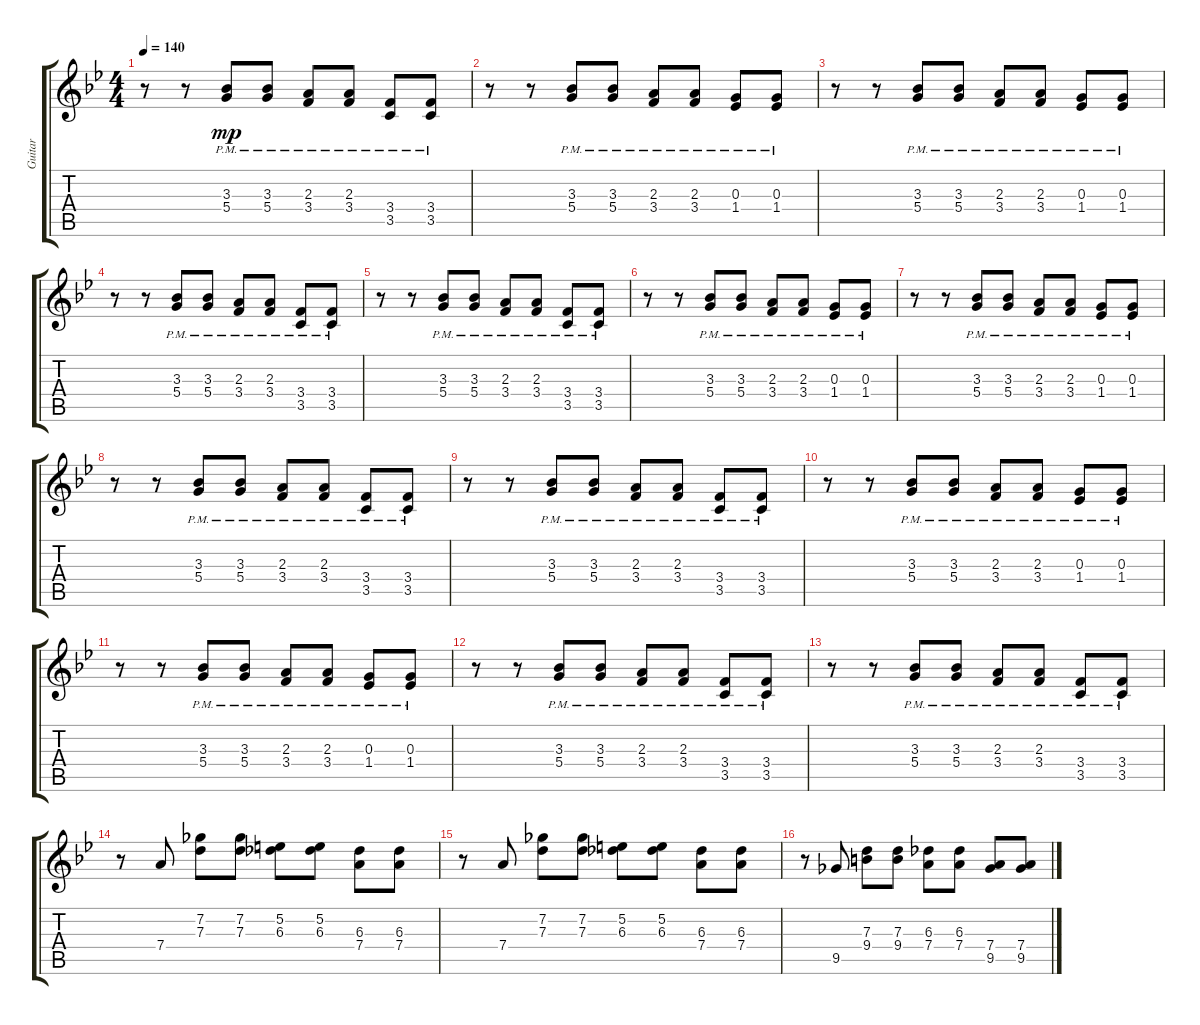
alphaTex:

\track ("Guitar" "Guitar") {instrument electricguitarclean}
\staff {score tabs}
\tuning (E4 B3 G3 D3 A2 E2) {hide}
\ts (4 4)
\tempo 140
\clef g2
\ks bb
r.8{dy mp} r.8 (3.3{pm} 5.4{pm}).8 (3.3{pm} 5.4{pm}).8 (2.3{pm} 3.4{pm}).8 (2.3{pm} 3.4{pm}).8 (3.4{pm} 3.5{pm}).8 (3.4{pm} 3.5{pm}).8 |
r.8 r.8 (3.3{pm} 5.4{pm}).8 (3.3{pm} 5.4{pm}).8 (2.3{pm} 3.4{pm}).8 (2.3{pm} 3.4{pm}).8 (0.3{pm} 1.4{pm}).8 (0.3{pm} 1.4{pm}).8 |
r.8 r.8 (3.3{pm} 5.4{pm}).8 (3.3{pm} 5.4{pm}).8 (2.3{pm} 3.4{pm}).8 (2.3{pm} 3.4{pm}).8 (0.3{pm} 1.4{pm}).8 (0.3{pm} 1.4{pm}).8 |
r.8 r.8 (3.3{pm} 5.4{pm}).8 (3.3{pm} 5.4{pm}).8 (2.3{pm} 3.4{pm}).8 (2.3{pm} 3.4{pm}).8 (3.4{pm} 3.5{pm}).8 (3.4{pm} 3.5{pm}).8 |
r.8 r.8 (3.3{pm} 5.4{pm}).8 (3.3{pm} 5.4{pm}).8 (2.3{pm} 3.4{pm}).8 (2.3{pm} 3.4{pm}).8 (3.4{pm} 3.5{pm}).8 (3.4{pm} 3.5{pm}).8 |
r.8 r.8 (3.3{pm} 5.4{pm}).8 (3.3{pm} 5.4{pm}).8 (2.3{pm} 3.4{pm}).8 (2.3{pm} 3.4{pm}).8 (0.3{pm} 1.4{pm}).8 (0.3{pm} 1.4{pm}).8 |
r.8 r.8 (3.3{pm} 5.4{pm}).8 (3.3{pm} 5.4{pm}).8 (2.3{pm} 3.4{pm}).8 (2.3{pm} 3.4{pm}).8 (0.3{pm} 1.4{pm}).8 (0.3{pm} 1.4{pm}).8 |
r.8 r.8 (3.3{pm} 5.4{pm}).8 (3.3{pm} 5.4{pm}).8 (2.3{pm} 3.4{pm}).8 (2.3{pm} 3.4{pm}).8 (3.4{pm} 3.5{pm}).8 (3.4{pm} 3.5{pm}).8 |
r.8 r.8 (3.3{pm} 5.4{pm}).8 (3.3{pm} 5.4{pm}).8 (2.3{pm} 3.4{pm}).8 (2.3{pm} 3.4{pm}).8 (3.4{pm} 3.5{pm}).8 (3.4{pm} 3.5{pm}).8 |
r.8 r.8 (3.3{pm} 5.4{pm}).8 (3.3{pm} 5.4{pm}).8 (2.3{pm} 3.4{pm}).8 (2.3{pm} 3.4{pm}).8 (0.3{pm} 1.4{pm}).8 (0.3{pm} 1.4{pm}).8 |
r.8 r.8 (3.3{pm} 5.4{pm}).8 (3.3{pm} 5.4{pm}).8 (2.3{pm} 3.4{pm}).8 (2.3{pm} 3.4{pm}).8 (0.3{pm} 1.4{pm}).8 (0.3{pm} 1.4{pm}).8 |
r.8 r.8 (3.3{pm} 5.4{pm}).8 (3.3{pm} 5.4{pm}).8 (2.3{pm} 3.4{pm}).8 (2.3{pm} 3.4{pm}).8 (3.4{pm} 3.5{pm}).8 (3.4{pm} 3.5{pm}).8 |
r.8 r.8 (3.3{pm} 5.4{pm}).8 (3.3{pm} 5.4{pm}).8 (2.3{pm} 3.4{pm}).8 (2.3{pm} 3.4{pm}).8 (3.4{pm} 3.5{pm}).8 (3.4{pm} 3.5{pm}).8 |
r.8 7.4.8 (7.2 7.3).8 (7.2 7.3).8 (5.2 6.3).8 (5.2 6.3).8 (6.3 7.4).8 (6.3 7.4).8 |
r.8 7.4.8 (7.2 7.3).8 (7.2 7.3).8 (5.2 6.3).8 (5.2 6.3).8 (6.3 7.4).8 (6.3 7.4).8 |
r.8 9.5.8 (7.3 9.4).8 (7.3 9.4).8 (6.3 7.4).8 (6.3 7.4).8 (7.4 9.5).8 (7.4 9.5).8
